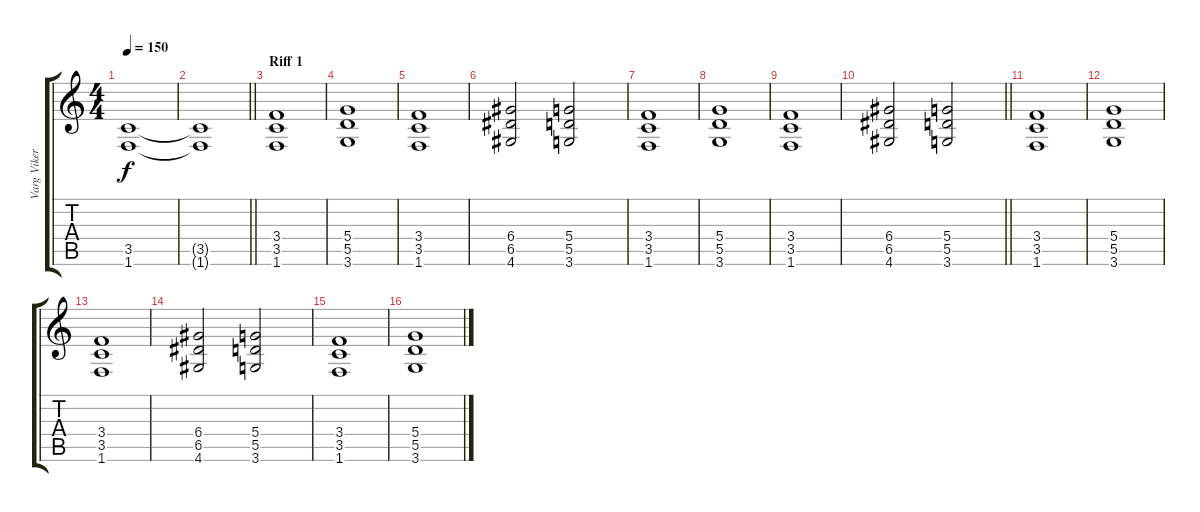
\track ("Varg Vikernes (Guitar)" "Varg Viker") {instrument overdrivenguitar}
\staff {score tabs}
\tuning (E4 B3 G3 D3 A2 E2) {hide}
\ts (4 4)
\tempo 150
\clef g2
\ks c
(3.5{t} 1.6{t}).1{dy f} |
\barLineRight lightlight
(3.5{t} 1.6{t}).1 |
\section ("" "Riff 1")
(3.4 3.5 1.6).1 |
(5.4 5.5 3.6).1 |
(3.4 3.5 1.6).1 |
(6.4 6.5 4.6).2 (5.4 5.5 3.6).2 |
(3.4 3.5 1.6).1 |
(5.4 5.5 3.6).1 |
(3.4 3.5 1.6).1 |
\barLineRight lightlight
(6.4 6.5 4.6).2 (5.4 5.5 3.6).2 |
(3.4 3.5 1.6).1 |
(5.4 5.5 3.6).1 |
(3.4 3.5 1.6).1 |
(6.4 6.5 4.6).2 (5.4 5.5 3.6).2 |
(3.4 3.5 1.6).1 |
(5.4 5.5 3.6).1
